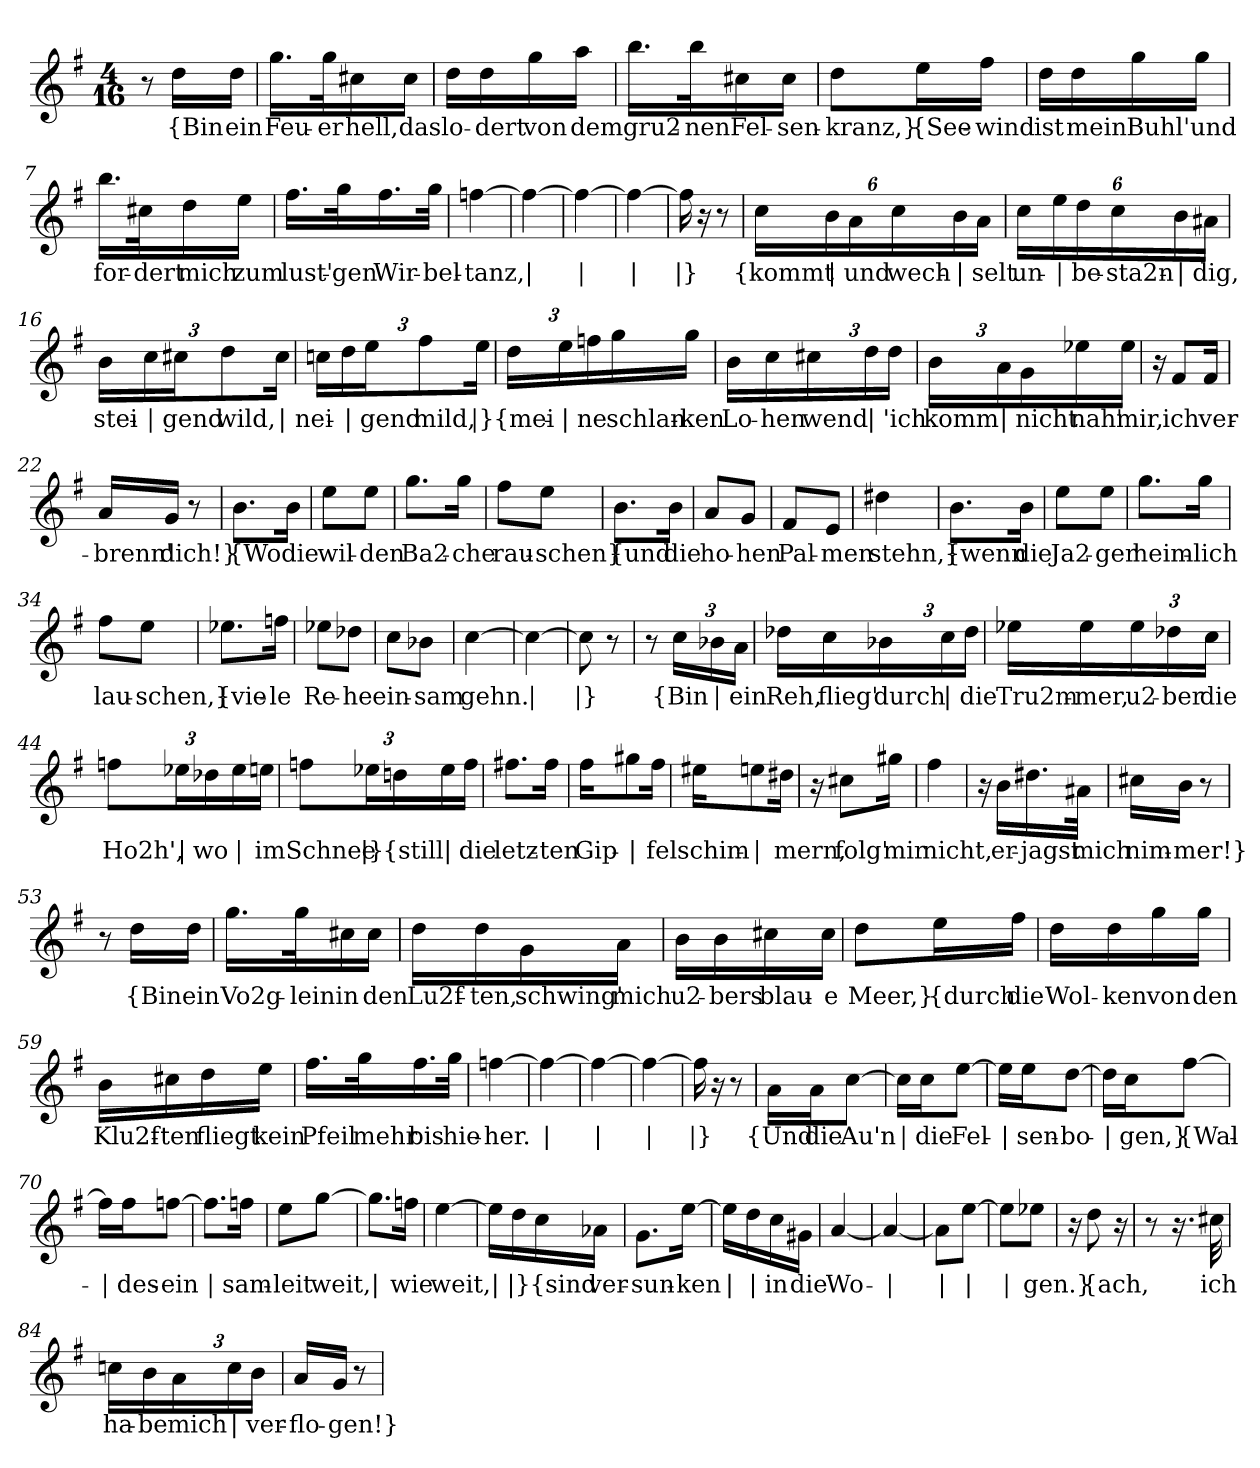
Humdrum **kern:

**kern	**text
*part1	*part1
*staff1	*staff1
*clefG2	*
*k[f#]	*
*M4/16	*
=1	=1
8r	.
!	!LO:LY:b
16dd\LL	{Bin
!	!LO:LY:b
16dd\JJ	ein
=2	=2
!	!LO:LY:b
16.gg\LL	Feu-
!	!LO:LY:b
32gg\K	-er
!	!LO:LY:b
16cc#X\	hell,
!	!LO:LY:b
16cc#\JJ	das
=3	=3
!	!LO:LY:b
16dd\LL	lo-
!	!LO:LY:b
16dd\	-dert
!	!LO:LY:b
16gg\	von
!	!LO:LY:b
16aa\JJ	dem
=4	=4
!	!LO:LY:b
16.bb\LL	gru2-
!	!LO:LY:b
32bb\K	-nen
!	!LO:LY:b
16cc#X\	Fel-
!	!LO:LY:b
16cc#\JJ	-sen-
=5	=5
!	!LO:LY:b
8dd\L	-kranz,}
!	!LO:LY:b
16ee\L	{See-
!	!LO:LY:b
16ff#\JJ	-wind
!!LO:LB:g=z
=6	=6
!	!LO:LY:b
16dd\LL	ist
!	!LO:LY:b
16dd\	mein
!	!LO:LY:b
16gg\	Buhl'
!	!LO:LY:b
16gg\JJ	und
=7	=7
!	!LO:LY:b
16.bb\LL	for-
!	!LO:LY:b
32cc#X\K	-dert
!	!LO:LY:b
16dd\	mich
!	!LO:LY:b
16ee\JJ	zum
=8	=8
!	!LO:LY:b
16.ff#\LL	lust'-
!	!LO:LY:b
32gg\K	-gen
!	!LO:LY:b
16.ff#\	Wir-
!	!LO:LY:b
32gg\JJk	-bel-
=9	=9
!	!LO:LY:b
[4ffn\	-tanz,
=10	=10
!	!LO:LY:b
4ff\_	|
=11	=11
!	!LO:LY:b
4ff\_	|
=12	=12
!	!LO:LY:b
4ff\_	|
=13	=13
!	!LO:LY:b
16ff\]	|}
16r	.
8r	.
!!LO:LB:g=z
=14	=14
*Xbrackettup	*
!	!LO:LY:b
24cc\LL	{kommt
!	!LO:LY:b
24b\	|
!	!LO:LY:b
24a\	und
!	!LO:LY:b
24cc\	wech-
!	!LO:LY:b
24b\	|
!	!LO:LY:b
24a\JJ	-selt
=15	=15
!	!LO:LY:b
24cc\LL	un-
!	!LO:LY:b
24ee\	|
!	!LO:LY:b
24dd\	-be-
!	!LO:LY:b
24cc\	-sta2n-
!	!LO:LY:b
24b\	|
!	!LO:LY:b
24a#X\JJ	-dig,
=16	=16
!	!LO:LY:b
24b\LL	stei-
!	!LO:LY:b
24cc\	|
!	!LO:LY:b
24cc#X\J	-gend
!	!LO:LY:b
12dd\	wild,
!	!LO:LY:b
24cc#\Jk	|
=17	=17
!	!LO:LY:b
24ccn\LL	nei-
!	!LO:LY:b
24dd\	|
!	!LO:LY:b
24ee\J	-gend
!	!LO:LY:b
12ff#\	mild,
!	!LO:LY:b
24ee\Jk	|}
=18	=18
!	!LO:LY:b
24dd\LL	{mei-
!	!LO:LY:b
24ee\	|
!	!LO:LY:b
24ffn\	-ne
!	!LO:LY:b
16gg\	schlan-
!	!LO:LY:b
16gg\JJ	-ken
!!LO:LB:g=z
=19	=19
!	!LO:LY:b
16b\LL	Lo-
!	!LO:LY:b
16cc\	-hen
!	!LO:LY:b
24cc#X\	wend
!	!LO:LY:b
24dd\	|
!	!LO:LY:b
24dd\JJ	'ich
=20	=20
!	!LO:LY:b
24b\LL	komm
!	!LO:LY:b
24a\	|
!	!LO:LY:b
24g\	nicht
!	!LO:LY:b
16ee-X\	nah'
!	!LO:LY:b
16ee-\JJ	mir,
=21	=21
16r	.
!	!LO:LY:b
8f#/L	ich
!	!LO:LY:b
16f#/Jk	ver-
=22	=22
!	!LO:LY:b
16a/LL	-brenn'
!	!LO:LY:b
16g/JJ	dich!}
8r	.
=23	=23
!	!LO:LY:b
8.b\L	{Wo
!	!LO:LY:b
16b\Jk	die
=24	=24
!	!LO:LY:b
8ee\L	wil-
!	!LO:LY:b
8ee\J	-den
=25	=25
!	!LO:LY:b
8.gg\L	Ba2-
!	!LO:LY:b
16gg\Jk	-che
!!LO:LB:g=z
=26	=26
!	!LO:LY:b
8ff#\L	rau-
!	!LO:LY:b
8ee\J	-schen}
=27	=27
!	!LO:LY:b
8.b\L	{und
!	!LO:LY:b
16b\Jk	die
=28	=28
!	!LO:LY:b
8a/L	ho-
!	!LO:LY:b
8g/J	-hen
=29	=29
!	!LO:LY:b
8f#/L	Pal-
!	!LO:LY:b
8e/J	-men
=30	=30
!	!LO:LY:b
4dd#X\	stehn,}
=31	=31
!	!LO:LY:b
8.b\L	{wenn
!	!LO:LY:b
16b\Jk	die
=32	=32
!	!LO:LY:b
8ee\L	Ja2-
!	!LO:LY:b
8ee\J	-ger
=33	=33
!	!LO:LY:b
8.gg\L	heim-
!	!LO:LY:b
16gg\Jk	-lich
=34	=34
!	!LO:LY:b
8ff#\L	lau-
!	!LO:LY:b
8ee\J	-schen,}
!!LO:LB:g=z
=35	=35
!	!LO:LY:b
8.ee-X\L	{vie-
!	!LO:LY:b
16ffn\Jk	-le
=36	=36
!	!LO:LY:b
8ee-X\L	Re-
!	!LO:LY:b
8dd-X\J	-he
=37	=37
!	!LO:LY:b
8cc\L	ein-
!	!LO:LY:b
8b-X\J	-sam
=38	=38
!	!LO:LY:b
[4cc\	gehn.
=39	=39
!	!LO:LY:b
4cc\_	|
=40	=40
!	!LO:LY:b
8cc\]	|}
8r	.
=41	=41
8r	.
!	!LO:LY:b
24cc\LL	{Bin
!	!LO:LY:b
24b-X\	|
!	!LO:LY:b
24a\JJ	ein
=42	=42
!	!LO:LY:b
16dd-X\LL	Reh,
!	!LO:LY:b
16cc\	flieg'
!	!LO:LY:b
24b-X\	durch
!	!LO:LY:b
24cc\	|
!	!LO:LY:b
24dd-\JJ	die
=43	=43
!	!LO:LY:b
16ee-X\LL	Tru2m-
!	!LO:LY:b
16ee-\	-mer,
!	!LO:LY:b
24ee-\	u2-
!	!LO:LY:b
24dd-X\	-ber
!	!LO:LY:b
24cc\JJ	die
!!LO:LB:g=z
=44	=44
!	!LO:LY:b
12ffn\L	Ho2h',
!	!LO:LY:b
24ee-X\L	|
!	!LO:LY:b
24dd-X\	wo
!	!LO:LY:b
24ee-\	|
!	!LO:LY:b
24een\JJ	im
=45	=45
!	!LO:LY:b
12ffn\L	Schnee
!	!LO:LY:b
24ee-X\L	|}
!	!LO:LY:b
24ddn\	{still
!	!LO:LY:b
24ee-\	|
!	!LO:LY:b
24ff\JJ	die
=46	=46
!	!LO:LY:b
8.ff#X\L	letz-
!	!LO:LY:b
16ff#\Jk	-ten
=47	=47
!	!LO:LY:b
16ff#\KL	Gip-
!	!LO:LY:b
8gg#X\	|
!	!LO:LY:b
16ff#\Jk	-fel
=48	=48
!	!LO:LY:b
16ee#X\KL	schim-
!	!LO:LY:b
8een\	|
!	!LO:LY:b
16dd#X\Jk	-mern,
=49	=49
16r	.
!	!LO:LY:b
8cc#X\L	folg'
!	!LO:LY:b
16gg#X\Jk	mir
=50	=50
!	!LO:LY:b
4ff#\	nicht,
!!LO:LB:g=z
=51	=51
16r	.
!	!LO:LY:b
16b\LL	er-
!	!LO:LY:b
16.dd#X\	-jagst
!	!LO:LY:b
32a#X\JJk	mich
=52	=52
!	!LO:LY:b
16cc#X\LL	nim-
!	!LO:LY:b
16b\JJ	-mer!}
8r	.
=53	=53
8r	.
!	!LO:LY:b
16dd\LL	{Bin
!	!LO:LY:b
16dd\JJ	ein
=54	=54
!	!LO:LY:b
16.gg\LL	Vo2g-
!	!LO:LY:b
32gg\K	-lein
!	!LO:LY:b
16cc#X\	in
!	!LO:LY:b
16cc#\JJ	den
=55	=55
!	!LO:LY:b
16dd\LL	Lu2f-
!	!LO:LY:b
16dd\	-ten,
!	!LO:LY:b
16g\	schwing'
!	!LO:LY:b
16a\JJ	mich
=56	=56
!	!LO:LY:b
16b\LL	u2-
!	!LO:LY:b
16b\	-bers
!	!LO:LY:b
16cc#X\	blau-
!	!LO:LY:b
16cc#\JJ	-e
!!LO:LB:g=z
=57	=57
!	!LO:LY:b
8dd\L	Meer,}
!	!LO:LY:b
16ee\L	{durch
!	!LO:LY:b
16ff#\JJ	die
=58	=58
!	!LO:LY:b
16dd\LL	Wol-
!	!LO:LY:b
16dd\	-ken
!	!LO:LY:b
16gg\	von
!	!LO:LY:b
16gg\JJ	den
=59	=59
!	!LO:LY:b
16b\LL	Klu2f-
!	!LO:LY:b
16cc#X\	-ten
!	!LO:LY:b
16dd\	fliegt
!	!LO:LY:b
16ee\JJ	kein
=60	=60
!	!LO:LY:b
16.ff#\LL	Pfeil
!	!LO:LY:b
32gg\K	mehr
!	!LO:LY:b
16.ff#\	bis
!	!LO:LY:b
32gg\JJk	hie-
=61	=61
!	!LO:LY:b
[4ffn\	-her.
=62	=62
!	!LO:LY:b
4ff\_	|
=63	=63
!	!LO:LY:b
4ff\_	|
=64	=64
!	!LO:LY:b
4ff\_	|
!!LO:LB:g=z
=65	=65
!	!LO:LY:b
16ff\]	|}
16r	.
8r	.
=66	=66
!	!LO:LY:b
16a\LL	{Und
!	!LO:LY:b
16a\J	die
!	!LO:LY:b
[8cc\J	Au'n
=67	=67
!	!LO:LY:b
16cc\LL]	|
!	!LO:LY:b
16cc\J	die
!	!LO:LY:b
[8ee\J	Fel-
=68	=68
!	!LO:LY:b
16ee\LL]	|
!	!LO:LY:b
16ee\J	-sen-
!	!LO:LY:b
[8dd\J	-bo-
=69	=69
!	!LO:LY:b
16dd\LL]	|
!	!LO:LY:b
16cc\J	-gen,}
!	!LO:LY:b
[8ff#\J	{Wal-
=70	=70
!	!LO:LY:b
16ff#\LL]	|
!	!LO:LY:b
16ff#\J	-des-
!	!LO:LY:b
[8ffn\J	-ein
=71	=71
!	!LO:LY:b
8.ff\L]	|
!	!LO:LY:b
16ffn\Jk	-sam-
=72	=72
!	!LO:LY:b
8ee\L	-leit
!	!LO:LY:b
[8gg\J	weit,
=73	=73
!	!LO:LY:b
8.gg\L]	|
!	!LO:LY:b
16ffn\Jk	wie
!!LO:PB:g=z
=74	=74
!	!LO:LY:b
[4ee\	weit,
=75	=75
!	!LO:LY:b
16ee\LL]	|
!	!LO:LY:b
16dd\	|}
!	!LO:LY:b
16cc\	{sind
!	!LO:LY:b
16a-X\JJ	ver-
=76	=76
!	!LO:LY:b
8.g\L	-sun-
!	!LO:LY:b
[16ee\Jk	-ken
=77	=77
!	!LO:LY:b
16ee\LL]	|
!	!LO:LY:b
16dd\	|
!	!LO:LY:b
16cc\	in
!	!LO:LY:b
16g#X\JJ	die
=78	=78
!	!LO:LY:b
[4a/	Wo-
=79	=79
!	!LO:LY:b
4a/_	|
=80	=80
!	!LO:LY:b
8a\L]	|
!	!LO:LY:b
[8ee\J	|
=81	=81
!	!LO:LY:b
8ee\L]	|
!	!LO:LY:b
8ee-X\J	-gen.}
=82	=82
16r	.
!	!LO:LY:b
8dd\	{ach,
16r	.
=83	=83
8r	.
16.r	.
!	!LO:LY:b
32cc#X\	ich
=84	=84
!	!LO:LY:b
16ccn\LL	ha-
!	!LO:LY:b
16b\	-be
!	!LO:LY:b
24a\	mich
!	!LO:LY:b
24cc\	|
!	!LO:LY:b
24b\JJ	ver-
!!LO:LB:g=z
=85	=85
!	!LO:LY:b
16a/LL	-flo-
!	!LO:LY:b
16g/JJ	-gen!}
8r	.
=	=
*-	*-
